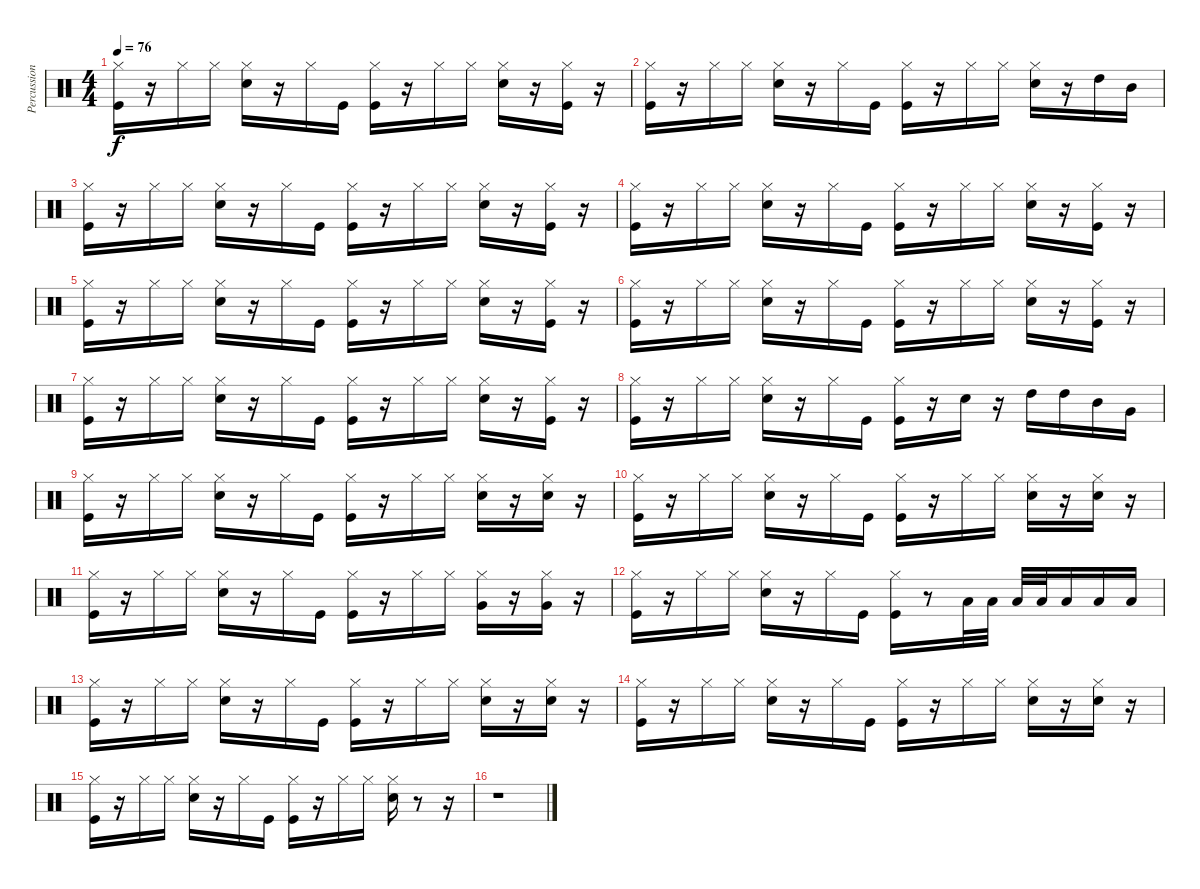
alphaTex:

\track ("Percussions" "Percussion") {instrument percussion}
\staff {score}
\articulation defaults
\ts (4 4)
\tempo 76
\clef neutral
\ks c
("Kick (hit)" "Hi-Hat (closed)").16{dy f} r.16 "Hi-Hat (closed)".16 "Hi-Hat (closed)".16 ("Snare (hit) 2" "Hi-Hat (closed)").16 r.16 "Hi-Hat (closed)".16 "Kick (hit)".16 ("Kick (hit)" "Hi-Hat (closed)").16 r.16 "Hi-Hat (closed)".16 "Hi-Hat (closed)".16 ("Snare (hit) 2" "Hi-Hat (closed)").16 r.16 ("Kick (hit)" "Hi-Hat (closed)").16 r.16 |
("Kick (hit)" "Hi-Hat (closed)").16 r.16 "Hi-Hat (closed)".16 "Hi-Hat (closed)".16 ("Snare (hit) 2" "Hi-Hat (closed)").16 r.16 "Hi-Hat (closed)".16 "Kick (hit)".16 ("Kick (hit)" "Hi-Hat (closed)").16 r.16 "Hi-Hat (closed)".16 "Hi-Hat (closed)".16 ("Snare (hit) 2" "Hi-Hat (closed)").16 r.16 "High Tom (hit)".16 "Mid Tom (hit)".16 |
("Kick (hit)" "Hi-Hat (closed)").16 r.16 "Hi-Hat (closed)".16 "Hi-Hat (closed)".16 ("Snare (hit) 2" "Hi-Hat (closed)").16 r.16 "Hi-Hat (closed)".16 "Kick (hit)".16 ("Kick (hit)" "Hi-Hat (closed)").16 r.16 "Hi-Hat (closed)".16 "Hi-Hat (closed)".16 ("Snare (hit) 2" "Hi-Hat (closed)").16 r.16 ("Kick (hit)" "Hi-Hat (closed)").16 r.16 |
("Kick (hit)" "Hi-Hat (closed)").16 r.16 "Hi-Hat (closed)".16 "Hi-Hat (closed)".16 ("Snare (hit) 2" "Hi-Hat (closed)").16 r.16 "Hi-Hat (closed)".16 "Kick (hit)".16 ("Kick (hit)" "Hi-Hat (closed)").16 r.16 "Hi-Hat (closed)".16 "Hi-Hat (closed)".16 ("Snare (hit) 2" "Hi-Hat (closed)").16 r.16 ("Kick (hit)" "Hi-Hat (closed)").16 r.16 |
("Kick (hit)" "Hi-Hat (closed)").16 r.16 "Hi-Hat (closed)".16 "Hi-Hat (closed)".16 ("Snare (hit) 2" "Hi-Hat (closed)").16 r.16 "Hi-Hat (closed)".16 "Kick (hit)".16 ("Kick (hit)" "Hi-Hat (closed)").16 r.16 "Hi-Hat (closed)".16 "Hi-Hat (closed)".16 ("Snare (hit) 2" "Hi-Hat (closed)").16 r.16 ("Kick (hit)" "Hi-Hat (closed)").16 r.16 |
("Kick (hit)" "Hi-Hat (closed)").16 r.16 "Hi-Hat (closed)".16 "Hi-Hat (closed)".16 ("Snare (hit) 2" "Hi-Hat (closed)").16 r.16 "Hi-Hat (closed)".16 "Kick (hit)".16 ("Kick (hit)" "Hi-Hat (closed)").16 r.16 "Hi-Hat (closed)".16 "Hi-Hat (closed)".16 ("Snare (hit) 2" "Hi-Hat (closed)").16 r.16 ("Kick (hit)" "Hi-Hat (closed)").16 r.16 |
("Kick (hit)" "Hi-Hat (closed)").16 r.16 "Hi-Hat (closed)".16 "Hi-Hat (closed)".16 ("Snare (hit) 2" "Hi-Hat (closed)").16 r.16 "Hi-Hat (closed)".16 "Kick (hit)".16 ("Kick (hit)" "Hi-Hat (closed)").16 r.16 "Hi-Hat (closed)".16 "Hi-Hat (closed)".16 ("Snare (hit) 2" "Hi-Hat (closed)").16 r.16 ("Kick (hit)" "Hi-Hat (closed)").16 r.16 |
("Kick (hit)" "Hi-Hat (closed)").16 r.16 "Hi-Hat (closed)".16 "Hi-Hat (closed)".16 ("Snare (hit) 2" "Hi-Hat (closed)").16 r.16 "Hi-Hat (closed)".16 "Kick (hit)".16 ("Kick (hit)" "Hi-Hat (closed)").16 r.16 "Snare (hit) 2".16 r.16 "High Tom (hit)".16 "High Tom (hit)".16 "Mid Tom (hit)".16 "Very Low Tom (hit)".16 |
("Kick (hit)" "Hi-Hat (closed)").16 r.16 "Hi-Hat (closed)".16 "Hi-Hat (closed)".16 ("Snare (hit) 2" "Hi-Hat (closed)").16 r.16 "Hi-Hat (closed)".16 "Kick (hit)".16 ("Kick (hit)" "Hi-Hat (closed)").16 r.16 "Hi-Hat (closed)".16 "Hi-Hat (closed)".16 ("Snare (hit) 2" "Hi-Hat (closed)").16 r.16 ("Snare (hit) 2" "Hi-Hat (closed)").16 r.16 |
("Kick (hit)" "Hi-Hat (closed)").16 r.16 "Hi-Hat (closed)".16 "Hi-Hat (closed)".16 ("Snare (hit) 2" "Hi-Hat (closed)").16 r.16 "Hi-Hat (closed)".16 "Kick (hit)".16 ("Kick (hit)" "Hi-Hat (closed)").16 r.16 "Hi-Hat (closed)".16 "Hi-Hat (closed)".16 ("Snare (hit) 2" "Hi-Hat (closed)").16 r.16 ("Snare (hit) 2" "Hi-Hat (closed)").16 r.16 |
("Kick (hit)" "Hi-Hat (closed)").16 r.16 "Hi-Hat (closed)".16 "Hi-Hat (closed)".16 ("Snare (hit) 2" "Hi-Hat (closed)").16 r.16 "Hi-Hat (closed)".16 "Kick (hit)".16 ("Kick (hit)" "Hi-Hat (closed)").16 r.16 "Hi-Hat (closed)".16 "Hi-Hat (closed)".16 ("Very Low Tom (hit)" "Hi-Hat (closed)").16 r.16 ("Very Low Tom (hit)" "Hi-Hat (closed)").16 r.16 |
("Kick (hit)" "Hi-Hat (closed)").16 r.16 "Hi-Hat (closed)".16 "Hi-Hat (closed)".16 ("Snare (hit) 2" "Hi-Hat (closed)").16 r.16 "Hi-Hat (closed)".16 "Kick (hit)".16 ("Kick (hit)" "Hi-Hat (closed)").16 r.8 "Low Tom (hit)".32 "Low Tom (hit)".32 "Low Tom (hit)".32 "Low Tom (hit)".32 "Low Floor Tom (hit)".16 "Low Floor Tom (hit)".16 "Low Floor Tom (hit)".16 |
("Kick (hit)" "Hi-Hat (closed)").16 r.16 "Hi-Hat (closed)".16 "Hi-Hat (closed)".16 ("Snare (hit) 2" "Hi-Hat (closed)").16 r.16 "Hi-Hat (closed)".16 "Kick (hit)".16 ("Kick (hit)" "Hi-Hat (closed)").16 r.16 "Hi-Hat (closed)".16 "Hi-Hat (closed)".16 ("Snare (hit) 2" "Hi-Hat (closed)").16 r.16 ("Snare (hit) 2" "Hi-Hat (closed)").16 r.16 |
("Kick (hit)" "Hi-Hat (closed)").16 r.16 "Hi-Hat (closed)".16 "Hi-Hat (closed)".16 ("Snare (hit) 2" "Hi-Hat (closed)").16 r.16 "Hi-Hat (closed)".16 "Kick (hit)".16 ("Kick (hit)" "Hi-Hat (closed)").16 r.16 "Hi-Hat (closed)".16 "Hi-Hat (closed)".16 ("Snare (hit) 2" "Hi-Hat (closed)").16 r.16 ("Snare (hit) 2" "Hi-Hat (closed)").16 r.16 |
("Kick (hit)" "Hi-Hat (closed)").16 r.16 "Hi-Hat (closed)".16 "Hi-Hat (closed)".16 ("Snare (hit) 2" "Hi-Hat (closed)").16 r.16 "Hi-Hat (closed)".16 "Kick (hit)".16 ("Kick (hit)" "Hi-Hat (closed)").16 r.16 "Hi-Hat (closed)".16 "Hi-Hat (closed)".16 ("Snare (hit) 2" "Hi-Hat (closed)").16 r.8 r.16 |
r.1
